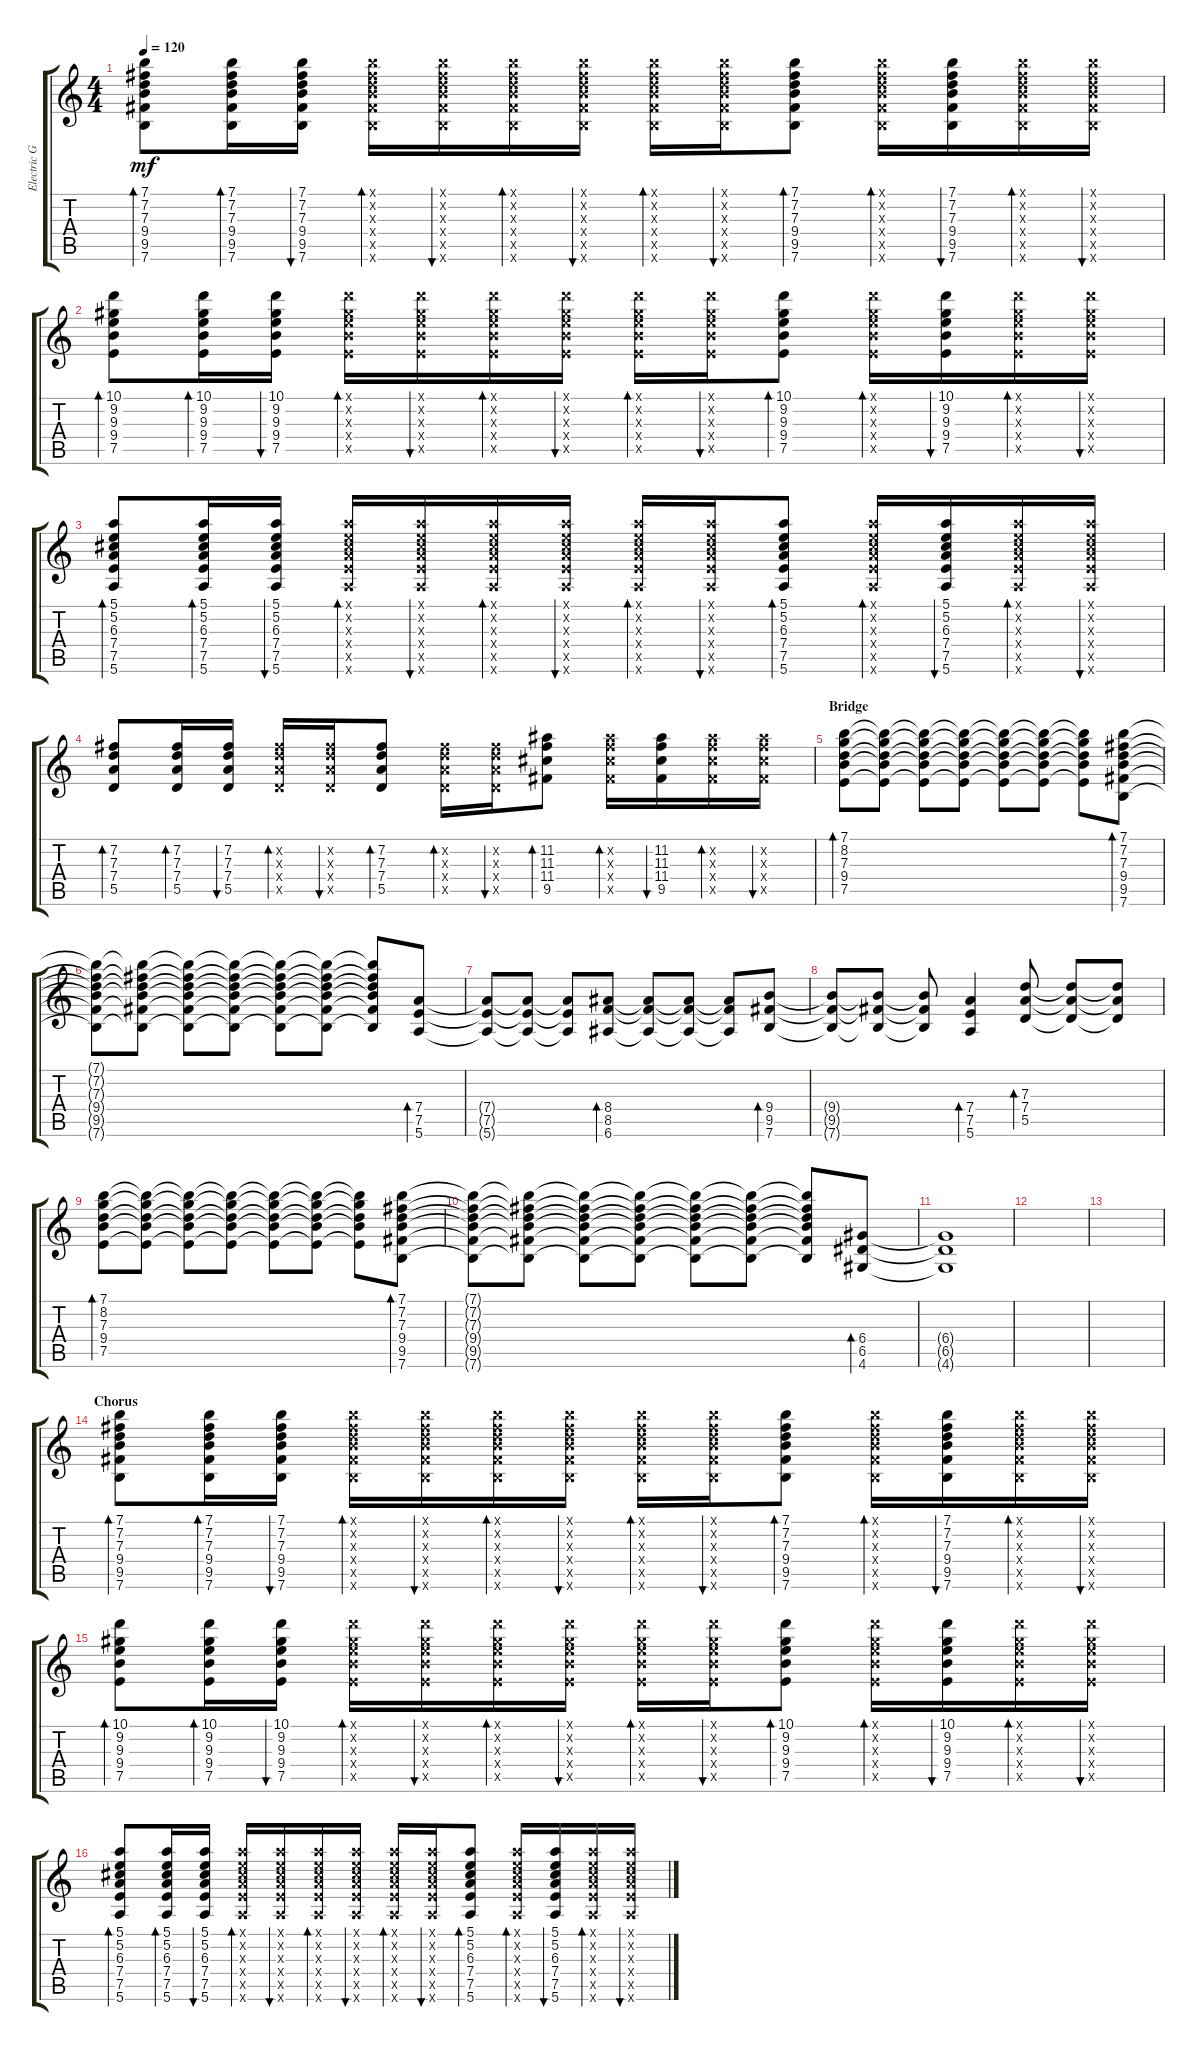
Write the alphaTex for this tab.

\track ("Electric Guitar" "Electric G") {instrument electricguitarclean}
\staff {score tabs}
\tuning (E4 B3 G3 D3 A2 E2) {hide}
\ts (4 4)
\tempo 120
\clef g2
\ks c
(7.1 7.2 7.3 9.4 9.5 7.6).8{bd 30 dy mf} (7.1 7.2 7.3 9.4 9.5 7.6).16{bd 30} (7.1 7.2 7.3 9.4 9.5 7.6).16{bu 30} (7.1{x} 7.2{x} 7.3{x} 9.4{x} 9.5{x} 7.6{x}).16{bd 30} (7.1{x} 7.2{x} 7.3{x} 9.4{x} 9.5{x} 7.6{x}).16{bu 30} (7.1{x} 7.2{x} 7.3{x} 9.4{x} 9.5{x} 7.6{x}).16{bd 30} (7.1{x} 7.2{x} 7.3{x} 9.4{x} 9.5{x} 7.6{x}).16{bu 30} (7.1{x} 7.2{x} 7.3{x} 9.4{x} 9.5{x} 7.6{x}).16{bd 30} (7.1{x} 7.2{x} 7.3{x} 9.4{x} 9.5{x} 7.6{x}).16{bu 30} (7.1 7.2 7.3 9.4 9.5 7.6).8{bd 30} (7.1{x} 7.2{x} 7.3{x} 9.4{x} 9.5{x} 7.6{x}).16{bd 30} (7.1 7.2 7.3 9.4 9.5 7.6).16{bu 30} (7.1{x} 7.2{x} 7.3{x} 9.4{x} 9.5{x} 7.6{x}).16{bd 30} (7.1{x} 7.2{x} 7.3{x} 9.4{x} 9.5{x} 7.6{x}).16{bu 30} |
(10.1 9.2 9.3 9.4 7.5).8{bd 30} (10.1 9.2 9.3 9.4 7.5).16{bd 30} (10.1 9.2 9.3 9.4 7.5).16{bu 30} (10.1{x} 9.2{x} 9.3{x} 9.4{x} 7.5{x}).16{bd 30} (10.1{x} 9.2{x} 9.3{x} 9.4{x} 7.5{x}).16{bu 30} (10.1{x} 9.2{x} 9.3{x} 9.4{x} 7.5{x}).16{bd 30} (10.1{x} 9.2{x} 9.3{x} 9.4{x} 7.5{x}).16{bu 30} (10.1{x} 9.2{x} 9.3{x} 9.4{x} 7.5{x}).16{bd 30} (10.1{x} 9.2{x} 9.3{x} 9.4{x} 7.5{x}).16{bu 30} (10.1 9.2 9.3 9.4 7.5).8{bd 30} (10.1{x} 9.2{x} 9.3{x} 9.4{x} 7.5{x}).16{bd 30} (10.1 9.2 9.3 9.4 7.5).16{bu 30} (10.1{x} 9.2{x} 9.3{x} 9.4{x} 7.5{x}).16{bd 30} (10.1{x} 9.2{x} 9.3{x} 9.4{x} 7.5{x}).16{bu 30} |
(5.1 5.2 6.3 7.4 7.5 5.6).8{bd 30} (5.1 5.2 6.3 7.4 7.5 5.6).16{bd 30} (5.1 5.2 6.3 7.4 7.5 5.6).16{bu 30} (5.1{x} 5.2{x} 6.3{x} 7.4{x} 7.5{x} 5.6{x}).16{bd 30} (5.1{x} 5.2{x} 6.3{x} 7.4{x} 7.5{x} 5.6{x}).16{bu 30} (5.1{x} 5.2{x} 6.3{x} 7.4{x} 7.5{x} 5.6{x}).16{bd 30} (5.1{x} 5.2{x} 6.3{x} 7.4{x} 7.5{x} 5.6{x}).16{bu 30} (5.1{x} 5.2{x} 6.3{x} 7.4{x} 7.5{x} 5.6{x}).16{bd 30} (5.1{x} 5.2{x} 6.3{x} 7.4{x} 7.5{x} 5.6{x}).16{bu 30} (5.1 5.2 6.3 7.4 7.5 5.6).8{bd 30} (5.1{x} 5.2{x} 6.3{x} 7.4{x} 7.5{x} 5.6{x}).16{bd 30} (5.1 5.2 6.3 7.4 7.5 5.6).16{bu 30} (5.1{x} 5.2{x} 6.3{x} 7.4{x} 7.5{x} 5.6{x}).16{bd 30} (5.1{x} 5.2{x} 6.3{x} 7.4{x} 7.5{x} 5.6{x}).16{bu 30} |
(7.2 7.3 7.4 5.5).8{bd 30} (7.2 7.3 7.4 5.5).16{bd 30} (7.2 7.3 7.4 5.5).16{bu 30} (7.2{x} 7.3{x} 7.4{x} 5.5{x}).16{bd 30} (7.2{x} 7.3{x} 7.4{x} 5.5{x}).16{bu 30} (7.2 7.3 7.4 5.5).8{bd 30} (7.2{x} 7.3{x} 7.4{x} 5.5{x}).16{bd 30} (7.2{x} 7.3{x} 7.4{x} 5.5{x}).16{bu 30} (11.2 11.3 11.4 9.5).8{bd 30} (11.2{x} 11.3{x} 11.4{x} 9.5{x}).16{bd 30} (11.2 11.3 11.4 9.5).16{bu 30} (11.2{x} 11.3{x} 11.4{x} 9.5{x}).16{bd 30} (11.2{x} 11.3{x} 11.4{x} 9.5{x}).16{bu 30} |
\section ("" "Bridge")
(7.1 8.2 7.3 9.4 7.5).8{bd 30} (7.1{t} 8.2{t} 7.3{t} 9.4{t} 7.5{t}).8 (7.1{t} 8.2{t} 7.3{t} 9.4{t} 7.5{t}).8 (7.1{t} 8.2{t} 7.3{t} 9.4{t} 7.5{t}).8 (7.1{t} 8.2{t} 7.3{t} 9.4{t} 7.5{t}).8 (7.1{t} 8.2{t} 7.3{t} 9.4{t} 7.5{t}).8 (7.1{t} 8.2{t} 7.3{t} 9.4{t} 7.5{t}).8 (7.1 7.2 7.3 9.4 9.5 7.6).8{bd 30} |
(7.1{t} 7.2{t} 7.3{t} 9.4{t} 9.5{t} 7.6{t}).8 (7.1{t} 7.2{t} 7.3{t} 9.4{t} 9.5{t} 7.6{t}).8 (7.1{t} 7.2{t} 7.3{t} 9.4{t} 9.5{t} 7.6{t}).8 (7.1{t} 7.2{t} 7.3{t} 9.4{t} 9.5{t} 7.6{t}).8 (7.1{t} 7.2{t} 7.3{t} 9.4{t} 9.5{t} 7.6{t}).8 (7.1{t} 7.2{t} 7.3{t} 9.4{t} 9.5{t} 7.6{t}).8 (7.1{t} 7.2{t} 7.3{t} 9.4{t} 9.5{t} 7.6{t}).8 (7.4 7.5 5.6).8{bd 30} |
(7.4{t} 7.5{t} 5.6{t}).8 (7.4{t} 7.5{t} 5.6{t}).8 (7.4{t} 7.5{t} 5.6{t}).8 (8.4 8.5 6.6).8{bd 30} (8.4{t} 8.5{t} 6.6{t}).8 (8.4{t} 8.5{t} 6.6{t}).8 (8.4{t} 8.5{t} 6.6{t}).8 (9.4 9.5 7.6).8{bd 30} |
(9.4{t} 9.5{t} 7.6{t}).8 (9.4{t} 9.5{t} 7.6{t}).8 (9.4{t} 9.5{t} 7.6{t}).8 (7.4 7.5 5.6).4{bd 30} (7.3 7.4 5.5).8{bd 30} (7.3{t} 7.4{t} 5.5{t}).8 (7.3{t} 7.4{t} 5.5{t}).8 |
(7.1 8.2 7.3 9.4 7.5).8{bd 30} (7.1{t} 8.2{t} 7.3{t} 9.4{t} 7.5{t}).8 (7.1{t} 8.2{t} 7.3{t} 9.4{t} 7.5{t}).8 (7.1{t} 8.2{t} 7.3{t} 9.4{t} 7.5{t}).8 (7.1{t} 8.2{t} 7.3{t} 9.4{t} 7.5{t}).8 (7.1{t} 8.2{t} 7.3{t} 9.4{t} 7.5{t}).8 (7.1{t} 8.2{t} 7.3{t} 9.4{t} 7.5{t}).8 (7.1 7.2 7.3 9.4 9.5 7.6).8{bd 30} |
(7.1{t} 7.2{t} 7.3{t} 9.4{t} 9.5{t} 7.6{t}).8 (7.1{t} 7.2{t} 7.3{t} 9.4{t} 9.5{t} 7.6{t}).8 (7.1{t} 7.2{t} 7.3{t} 9.4{t} 9.5{t} 7.6{t}).8 (7.1{t} 7.2{t} 7.3{t} 9.4{t} 9.5{t} 7.6{t}).8 (7.1{t} 7.2{t} 7.3{t} 9.4{t} 9.5{t} 7.6{t}).8 (7.1{t} 7.2{t} 7.3{t} 9.4{t} 9.5{t} 7.6{t}).8 (7.1{t} 7.2{t} 7.3{t} 9.4{t} 9.5{t} 7.6{t}).8 (6.4 6.5 4.6).8{bd 30} |
(6.4{t} 6.5{t} 4.6{t}).1 |
|
|
\section ("" "Chorus")
(7.1 7.2 7.3 9.4 9.5 7.6).8{bd 30} (7.1 7.2 7.3 9.4 9.5 7.6).16{bd 30} (7.1 7.2 7.3 9.4 9.5 7.6).16{bu 30} (7.1{x} 7.2{x} 7.3{x} 9.4{x} 9.5{x} 7.6{x}).16{bd 30} (7.1{x} 7.2{x} 7.3{x} 9.4{x} 9.5{x} 7.6{x}).16{bu 30} (7.1{x} 7.2{x} 7.3{x} 9.4{x} 9.5{x} 7.6{x}).16{bd 30} (7.1{x} 7.2{x} 7.3{x} 9.4{x} 9.5{x} 7.6{x}).16{bu 30} (7.1{x} 7.2{x} 7.3{x} 9.4{x} 9.5{x} 7.6{x}).16{bd 30} (7.1{x} 7.2{x} 7.3{x} 9.4{x} 9.5{x} 7.6{x}).16{bu 30} (7.1 7.2 7.3 9.4 9.5 7.6).8{bd 30} (7.1{x} 7.2{x} 7.3{x} 9.4{x} 9.5{x} 7.6{x}).16{bd 30} (7.1 7.2 7.3 9.4 9.5 7.6).16{bu 30} (7.1{x} 7.2{x} 7.3{x} 9.4{x} 9.5{x} 7.6{x}).16{bd 30} (7.1{x} 7.2{x} 7.3{x} 9.4{x} 9.5{x} 7.6{x}).16{bu 30} |
(10.1 9.2 9.3 9.4 7.5).8{bd 30} (10.1 9.2 9.3 9.4 7.5).16{bd 30} (10.1 9.2 9.3 9.4 7.5).16{bu 30} (10.1{x} 9.2{x} 9.3{x} 9.4{x} 7.5{x}).16{bd 30} (10.1{x} 9.2{x} 9.3{x} 9.4{x} 7.5{x}).16{bu 30} (10.1{x} 9.2{x} 9.3{x} 9.4{x} 7.5{x}).16{bd 30} (10.1{x} 9.2{x} 9.3{x} 9.4{x} 7.5{x}).16{bu 30} (10.1{x} 9.2{x} 9.3{x} 9.4{x} 7.5{x}).16{bd 30} (10.1{x} 9.2{x} 9.3{x} 9.4{x} 7.5{x}).16{bu 30} (10.1 9.2 9.3 9.4 7.5).8{bd 30} (10.1{x} 9.2{x} 9.3{x} 9.4{x} 7.5{x}).16{bd 30} (10.1 9.2 9.3 9.4 7.5).16{bu 30} (10.1{x} 9.2{x} 9.3{x} 9.4{x} 7.5{x}).16{bd 30} (10.1{x} 9.2{x} 9.3{x} 9.4{x} 7.5{x}).16{bu 30} |
(5.1 5.2 6.3 7.4 7.5 5.6).8{bd 30} (5.1 5.2 6.3 7.4 7.5 5.6).16{bd 30} (5.1 5.2 6.3 7.4 7.5 5.6).16{bu 30} (5.1{x} 5.2{x} 6.3{x} 7.4{x} 7.5{x} 5.6{x}).16{bd 30} (5.1{x} 5.2{x} 6.3{x} 7.4{x} 7.5{x} 5.6{x}).16{bu 30} (5.1{x} 5.2{x} 6.3{x} 7.4{x} 7.5{x} 5.6{x}).16{bd 30} (5.1{x} 5.2{x} 6.3{x} 7.4{x} 7.5{x} 5.6{x}).16{bu 30} (5.1{x} 5.2{x} 6.3{x} 7.4{x} 7.5{x} 5.6{x}).16{bd 30} (5.1{x} 5.2{x} 6.3{x} 7.4{x} 7.5{x} 5.6{x}).16{bu 30} (5.1 5.2 6.3 7.4 7.5 5.6).8{bd 30} (5.1{x} 5.2{x} 6.3{x} 7.4{x} 7.5{x} 5.6{x}).16{bd 30} (5.1 5.2 6.3 7.4 7.5 5.6).16{bu 30} (5.1{x} 5.2{x} 6.3{x} 7.4{x} 7.5{x} 5.6{x}).16{bd 30} (5.1{x} 5.2{x} 6.3{x} 7.4{x} 7.5{x} 5.6{x}).16{bu 30}
